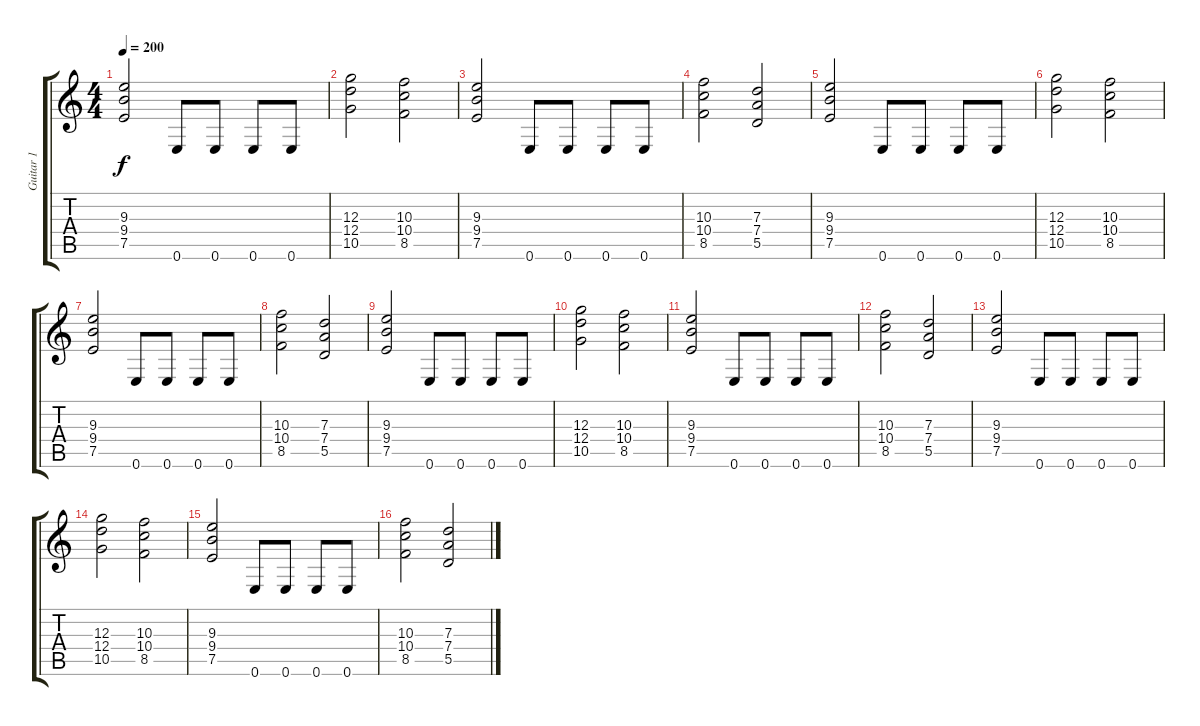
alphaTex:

\track ("Guitar 1" "Guitar 1") {instrument distortionguitar}
\staff {score tabs}
\tuning (E4 B3 G3 D3 A2 E2) {hide}
\ts (4 4)
\tempo 200
\clef g2
\ks c
(9.3 9.4 7.5).2{dy f} 0.6.8 0.6.8 0.6.8 0.6.8 |
(12.3 12.4 10.5).2 (10.3 10.4 8.5).2 |
(9.3 9.4 7.5).2 0.6.8 0.6.8 0.6.8 0.6.8 |
(10.3 10.4 8.5).2 (7.3 7.4 5.5).2 |
(9.3 9.4 7.5).2 0.6.8 0.6.8 0.6.8 0.6.8 |
(12.3 12.4 10.5).2 (10.3 10.4 8.5).2 |
(9.3 9.4 7.5).2 0.6.8 0.6.8 0.6.8 0.6.8 |
(10.3 10.4 8.5).2 (7.3 7.4 5.5).2 |
(9.3 9.4 7.5).2 0.6.8 0.6.8 0.6.8 0.6.8 |
(12.3 12.4 10.5).2 (10.3 10.4 8.5).2 |
(9.3 9.4 7.5).2 0.6.8 0.6.8 0.6.8 0.6.8 |
(10.3 10.4 8.5).2 (7.3 7.4 5.5).2 |
(9.3 9.4 7.5).2 0.6.8 0.6.8 0.6.8 0.6.8 |
(12.3 12.4 10.5).2 (10.3 10.4 8.5).2 |
(9.3 9.4 7.5).2 0.6.8 0.6.8 0.6.8 0.6.8 |
(10.3 10.4 8.5).2 (7.3 7.4 5.5).2
